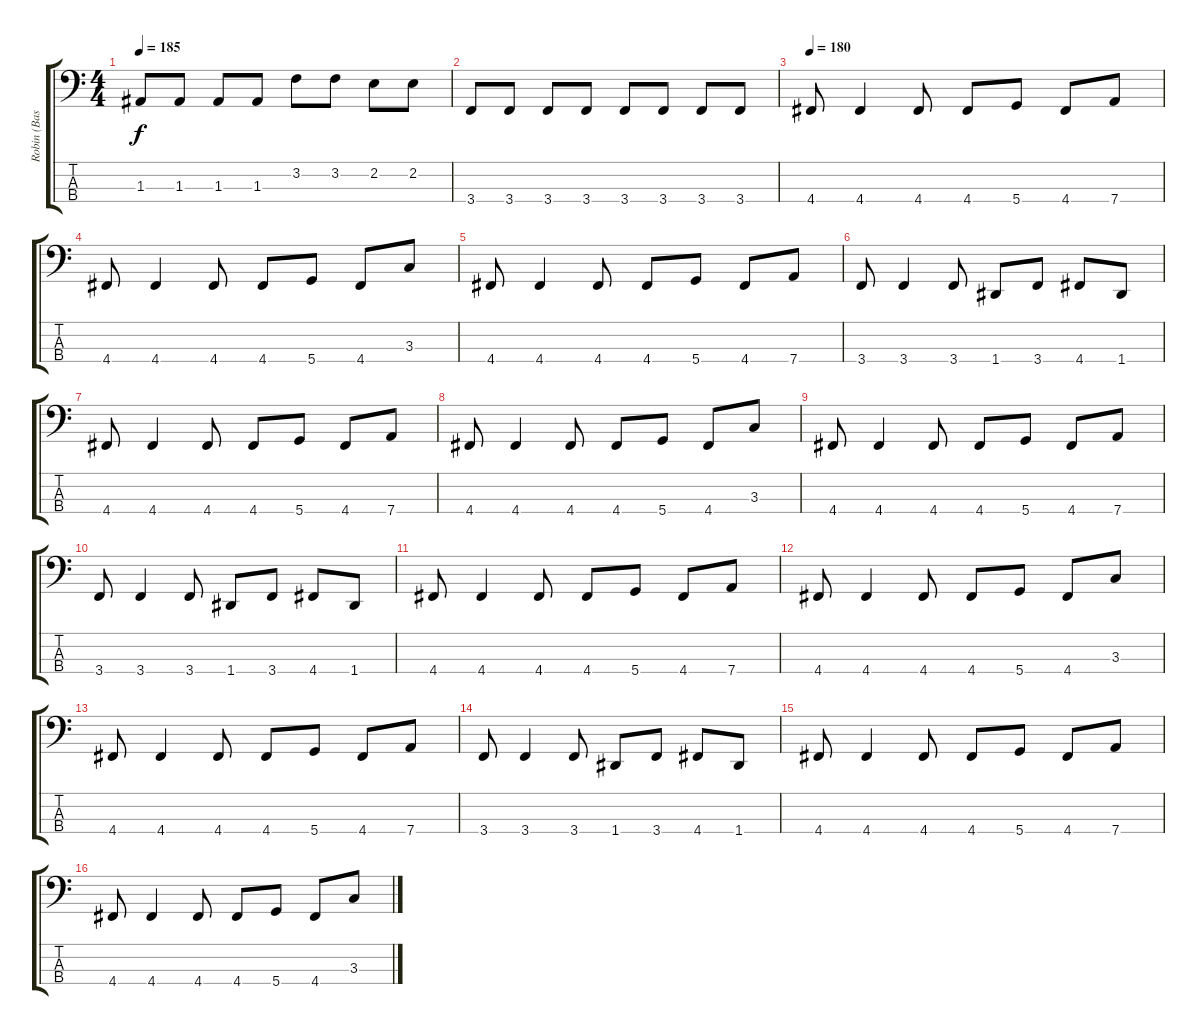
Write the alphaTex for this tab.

\track ("Robin (Bass)" "Robin (Bas") {instrument electricbassfinger}
\staff {score tabs}
\tuning (G2 D2 A1 D1) {hide}
\ts (4 4)
\tempo 185
\clef f4
\ks c
1.3.8{dy f} 1.3.8 1.3.8 1.3.8 3.2.8 3.2.8 2.2.8 2.2.8 |
3.4.8 3.4.8 3.4.8 3.4.8 3.4.8 3.4.8 3.4.8 3.4.8 |
\tempo 180
4.4.8 4.4.4 4.4.8 4.4.8 5.4.8 4.4.8 7.4.8 |
4.4.8 4.4.4 4.4.8 4.4.8 5.4.8 4.4.8 3.3.8 |
4.4.8 4.4.4 4.4.8 4.4.8 5.4.8 4.4.8 7.4.8 |
3.4.8 3.4.4 3.4.8 1.4.8 3.4.8 4.4.8 1.4.8 |
4.4.8 4.4.4 4.4.8 4.4.8 5.4.8 4.4.8 7.4.8 |
4.4.8 4.4.4 4.4.8 4.4.8 5.4.8 4.4.8 3.3.8 |
4.4.8 4.4.4 4.4.8 4.4.8 5.4.8 4.4.8 7.4.8 |
3.4.8 3.4.4 3.4.8 1.4.8 3.4.8 4.4.8 1.4.8 |
4.4.8 4.4.4 4.4.8 4.4.8 5.4.8 4.4.8 7.4.8 |
4.4.8 4.4.4 4.4.8 4.4.8 5.4.8 4.4.8 3.3.8 |
4.4.8 4.4.4 4.4.8 4.4.8 5.4.8 4.4.8 7.4.8 |
3.4.8 3.4.4 3.4.8 1.4.8 3.4.8 4.4.8 1.4.8 |
4.4.8 4.4.4 4.4.8 4.4.8 5.4.8 4.4.8 7.4.8 |
4.4.8 4.4.4 4.4.8 4.4.8 5.4.8 4.4.8 3.3.8
